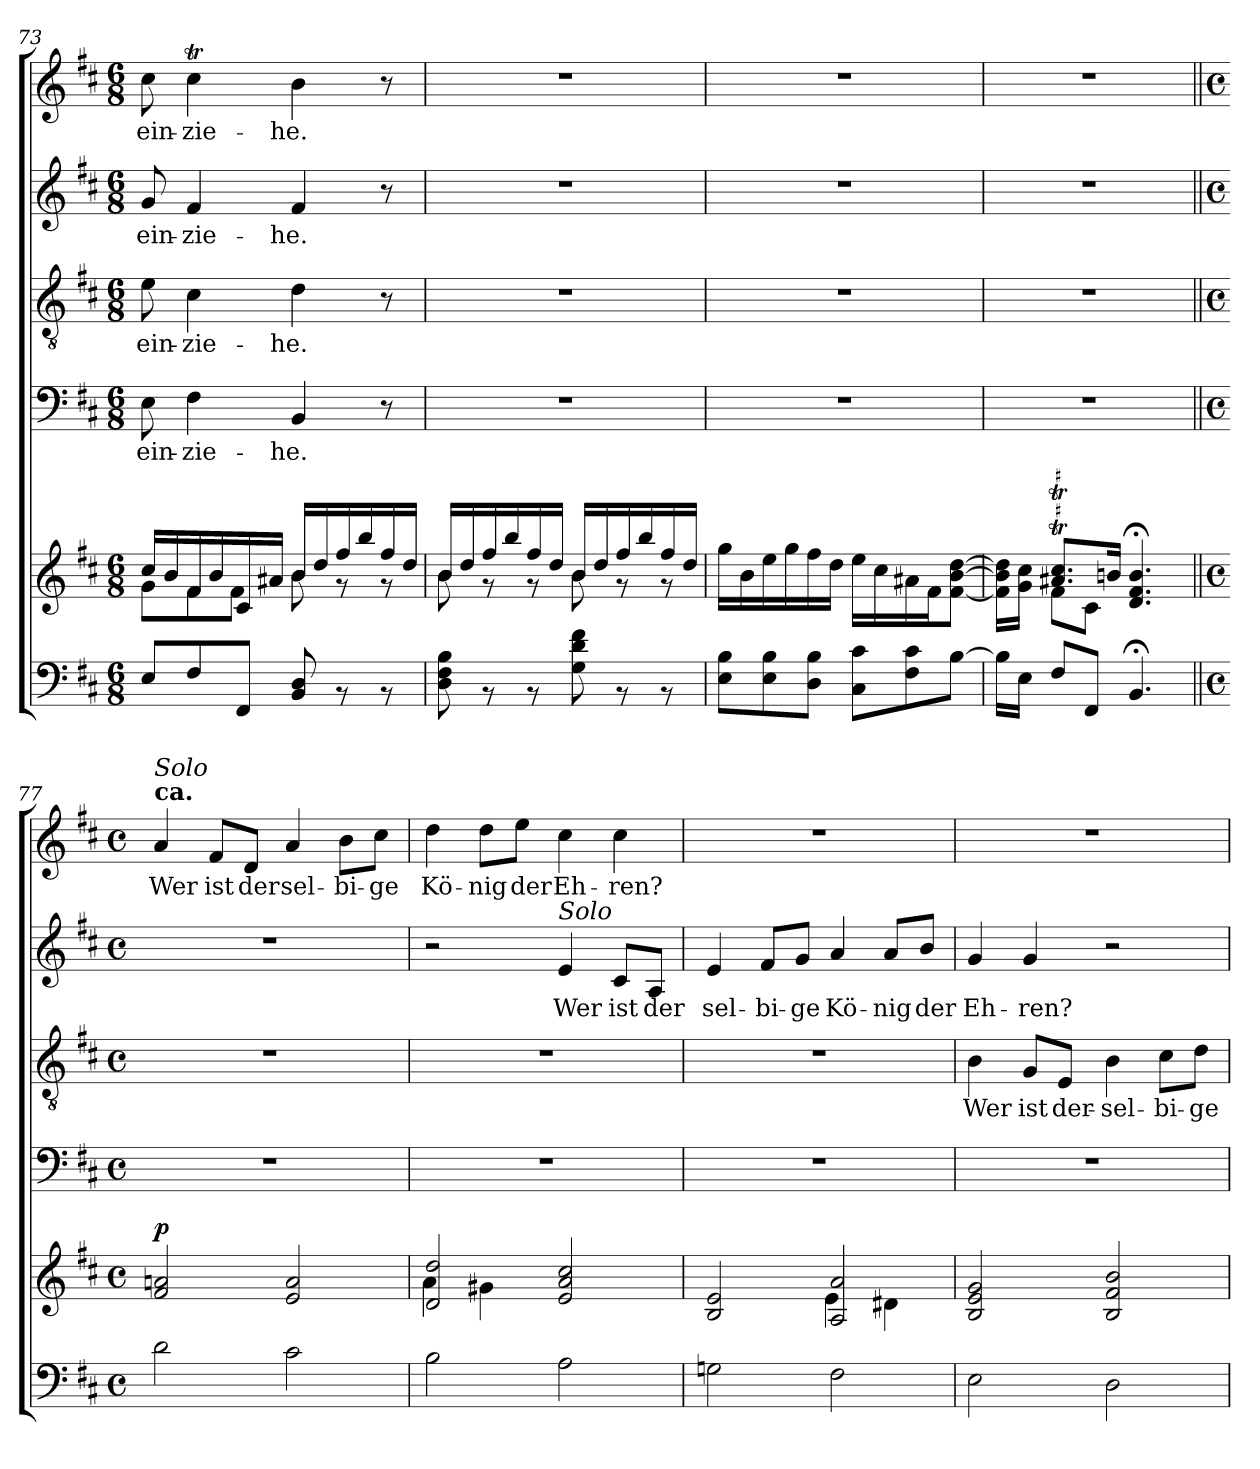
**kern	**kern	**dynam	**kern	**text	**kern	**text	**kern	**text	**kern	**text
*part5	*part5	*part5	*part4	*part4	*part3	*part3	*part2	*part2	*part1	*part1
*staff6	*staff5	*staff5/6	*staff4	*staff4	*staff3	*staff3	*staff2	*staff2	*staff1	*staff1
*clefF4	*clefG2	*	*clefF4	*	*clefGv2	*	*clefG2	*	*clefG2	*
*k[f#c#]	*k[f#c#]	*	*k[f#c#]	*	*k[f#c#]	*	*k[f#c#]	*	*k[f#c#]	*
*D:	*D:	*	*D:	*	*D:	*	*D:	*	*D:	*
*M6/8	*M6/8	*	*M6/8	*	*M6/8	*	*M6/8	*	*M6/8	*
=73	=73	=73	=73	=73	=73	=73	=73	=73	=73	=73
*	*^	*	*	*	*	*	*	*	*	*
8E/L	16cc#/LL	8g\L	.	8E\	ein-	8e\	ein-	8g/	ein-	8cc#\	ein-
.	16b/	.	.	.	.	.	.	.	.	.	.
8F#/	16f#/	8f#\	.	4F#\	-zie-	4c#\	-zie-	4f#/	-zie-	4cc#t\	-zie-
.	16b/	.	.	.	.	.	.	.	.	.	.
8FF#/J	16c#/	8f#\J	.	.	.	.	.	.	.	.	.
.	16a#X/JJ	.	.	.	.	.	.	.	.	.	.
8BB/ 8D/	16b/LL	8b\	.	4BB/	-he.	4d\	-he.	4f#/	-he.	4b\	-he.
.	16dd/	.	.	.	.	.	.	.	.	.	.
8rBB	16ff#/	8rg	.	.	.	.	.	.	.	.	.
.	16bb/	.	.	.	.	.	.	.	.	.	.
8rBB	16ff#/	8rg	.	8r	.	8r	.	8r	.	8r	.
.	16dd/JJ	.	.	.	.	.	.	.	.	.	.
!!LO:LB:g=z
=74	=74	=74	=74	=74	=74	=74	=74	=74	=74	=74	=74
8D\ 8F#\ 8B\	16b/LL	8b\	.	2.r	.	2.r	.	2.r	.	2.r	.
.	16dd/	.	.	.	.	.	.	.	.	.	.
8rBB	16ff#/	8rg	.	.	.	.	.	.	.	.	.
.	16bb/	.	.	.	.	.	.	.	.	.	.
8rBB	16ff#/	8rg	.	.	.	.	.	.	.	.	.
.	16dd/JJ	.	.	.	.	.	.	.	.	.	.
8G\ 8d\ 8f#\	16b/LL	8b\	.	.	.	.	.	.	.	.	.
.	16dd/	.	.	.	.	.	.	.	.	.	.
8rBB	16ff#/	8rg	.	.	.	.	.	.	.	.	.
.	16bb/	.	.	.	.	.	.	.	.	.	.
8rBB	16ff#/	8rg	.	.	.	.	.	.	.	.	.
.	16dd/JJ	.	.	.	.	.	.	.	.	.	.
*	*v	*v	*	*	*	*	*	*	*	*	*
=75	=75	=75	=75	=75	=75	=75	=75	=75	=75	=75
8E\ 8B\L	16gg\LL	.	2.r	.	2.r	.	2.r	.	2.r	.
.	16b\	.	.	.	.	.	.	.	.	.
8E\ 8B\	16ee\	.	.	.	.	.	.	.	.	.
.	16gg\	.	.	.	.	.	.	.	.	.
8D\ 8B\J	16ff#\	.	.	.	.	.	.	.	.	.
.	16dd\JJ	.	.	.	.	.	.	.	.	.
8C#\ 8c#\L	16ee\LL	.	.	.	.	.	.	.	.	.
.	16cc#\	.	.	.	.	.	.	.	.	.
8F#\ 8c#\	16a#X\	.	.	.	.	.	.	.	.	.
.	16f#\J	.	.	.	.	.	.	.	.	.
[8B\J	[8f#\ [8b\ [8dd\J	.	.	.	.	.	.	.	.	.
=76	=76	=76	=76	=76	=76	=76	=76	=76	=76	=76
*	*^	*	*	*	*	*	*	*	*	*
16B\LL]	16f#\] 16b\] 16dd\]LL	8ryy	.	2.r	.	2.r	.	2.r	.	2.r	.
16E\JJ	16g\ 16cc#\JJ	.	.	.	.	.	.	.	.	.	.
8F#/L	8.a#X/T 8.cc#/TL	8f#\L	.	.	.	.	.	.	.	.	.
8FF#/J	.	8c#\J	.	.	.	.	.	.	.	.	.
.	16b/Jk	.	.	.	.	.	.	.	.	.	.
4.BB;</	4.d/;< 4.f#/;< 4.b/;<	4.ryy	.	.	.	.	.	.	.	.	.
*	*v	*v	*	*	*	*	*	*	*	*	*
=77||	=77||	=77||	=77||	=77||	=77||	=77||	=77||	=77||	=77||	=77||
*M4/4	*M4/4	*	*M4/4	*	*M4/4	*	*M4/4	*	*M4/4	*
*met(c)	*met(c)	*	*met(c)	*	*met(c)	*	*met(c)	*	*met(c)	*
*	*^	*	*	*	*	*	*	*	*	*
!	!	!	!	!	!	!	!	!	!	!LO:TX:a:B:t=ca.	!
!	!	!	!	!	!	!	!	!	!	!LO:TX:a:i:t=Solo	!
!	!	!	!LO:DY:a	!	!	!	!	!	!	!	!
*	*v	*v	*	*	*	*	*	*	*	*	*
2d\	2f#/ 2an/	p	1r	.	1r	.	1r	.	4a/	Wer
.	.	.	.	.	.	.	.	.	8f#/L	ist
.	.	.	.	.	.	.	.	.	8d/J	der
2c#\	2e/ 2a/	.	.	.	.	.	.	.	4a/	sel-
.	.	.	.	.	.	.	.	.	8b\L	-bi-
.	.	.	.	.	.	.	.	.	8cc#\J	-ge
!!LO:PB:g=z
=78	=78	=78	=78	=78	=78	=78	=78	=78	=78	=78
*	*^	*	*	*	*	*	*	*	*	*
2B\	2d/ 2dd/	4a\	.	1r	.	1r	.	2r	.	4dd\	Kö-
.	.	4g#X\	.	.	.	.	.	.	.	8dd\L	-nig
.	.	.	.	.	.	.	.	.	.	8ee\J	der
!	!	!	!	!	!	!	!	!LO:TX:a:i:t=Solo	!	!	!
2A\	2e/ 2a/ 2cc#/	2ryy	.	.	.	.	.	4e/	Wer	4cc#\	Eh-
.	.	.	.	.	.	.	.	8c#/L	ist	4cc#\	-ren?
.	.	.	.	.	.	.	.	8A/J	der	.	.
=79	=79	=79	=79	=79	=79	=79	=79	=79	=79	=79	=79
2Gn\	2B/ 2e/	2ryy	.	1r	.	1r	.	4e/	sel-	1r	.
.	.	.	.	.	.	.	.	8f#/L	-bi-	.	.
.	.	.	.	.	.	.	.	8g/J	-ge	.	.
2F#\	2A/ 2a/	4e\	.	.	.	.	.	4a/	Kö-	.	.
.	.	4d#X\	.	.	.	.	.	8a/L	-nig	.	.
.	.	.	.	.	.	.	.	8b/J	der	.	.
*	*v	*v	*	*	*	*	*	*	*	*	*
=80	=80	=80	=80	=80	=80	=80	=80	=80	=80	=80
2E\	2B/ 2e/ 2g/	.	1r	.	4B\	Wer	4g/	Eh-	1r	.
.	.	.	.	.	8G/L	ist	4g/	-ren?	.	.
.	.	.	.	.	8E/J	der-	.	.	.	.
2D\	2B/ 2f#/ 2b/	.	.	.	4B\	-sel-	2r	.	.	.
.	.	.	.	.	8c#\L	-bi-	.	.	.	.
.	.	.	.	.	8d\J	-ge	.	.	.	.
=	=	=	=	=	=	=	=	=	=	=
*-	*-	*-	*-	*-	*-	*-	*-	*-	*-	*-
